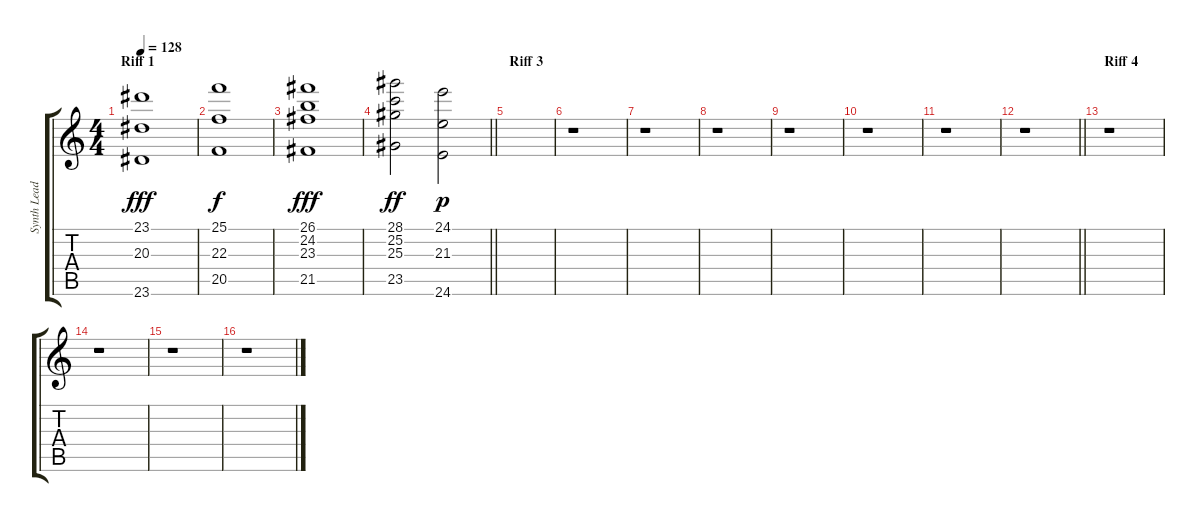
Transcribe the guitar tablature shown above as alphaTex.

\track ("Synth Lead" "Synth Lead") {instrument lead2sawtooth}
\staff {score tabs}
\tuning (E4 B3 G3 D3 A2 E2) {hide}
\ts (4 4)
\section ("" "Riff 1")
\tempo 128
\clef g2
\ks c
(23.1 20.3 23.6).1{dy fff} |
(25.1 22.3 20.5).1{dy f} |
(26.1 24.2 23.3 21.5).1{dy fff} |
\barLineRight lightlight
(28.1 25.2 25.3 23.5).2{dy ff} (24.1 21.3 24.6).2{dy p} |
\section ("" "Riff 3")
|
r.1 |
r.1 |
r.1 |
r.1 |
r.1 |
r.1 |
\barLineRight lightlight
r.1 |
\section ("" "Riff 4")
r.1 |
r.1 |
r.1 |
r.1
